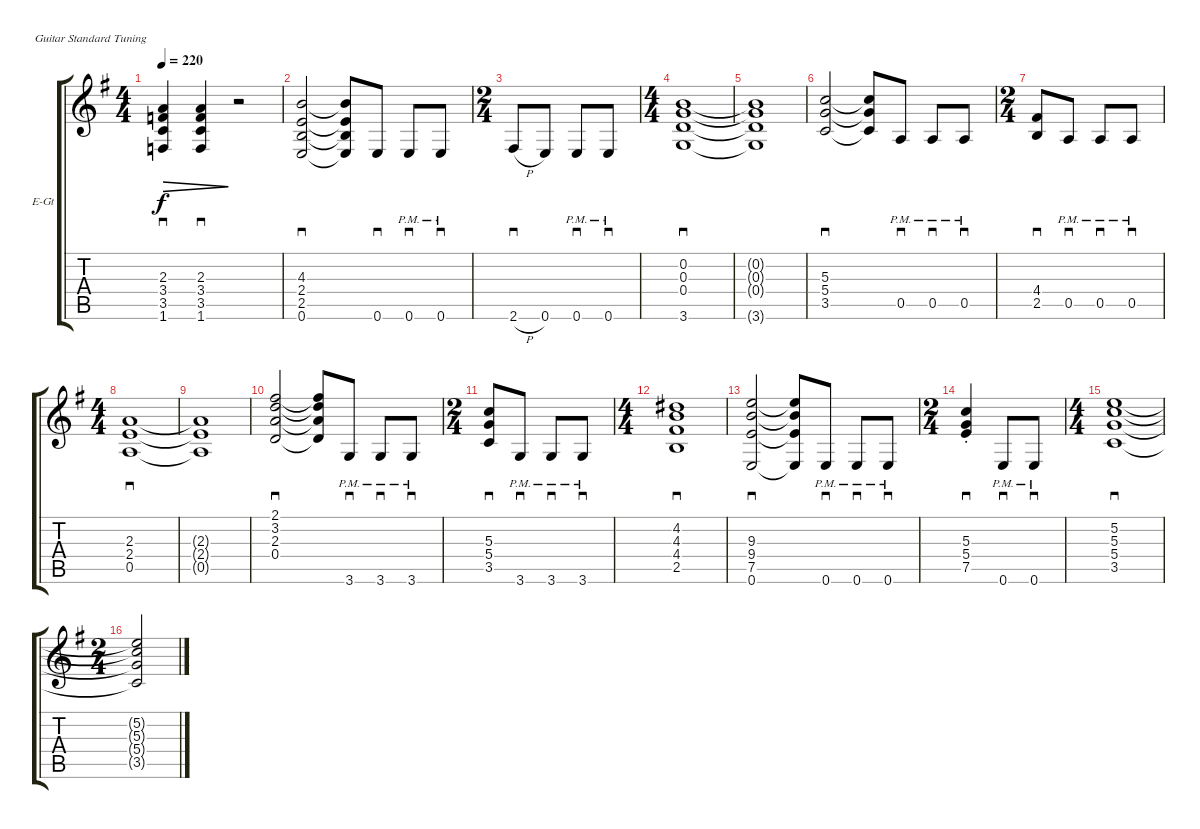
\defaultSystemsLayout 4
\bracketExtendMode groupsimilarinstruments
\firstSystemTrackNameOrientation horizontal
\otherSystemsTrackNameOrientation horizontal
\chordDiagramsInScore
\track ("Kirk H." "E-Gt") {instrument overdrivenguitar}
\staff {score tabs}
\tuning (E4 B3 G3 D3 A2 E2)
\ts (4 4)
\tempo 220
\clef g2
\ks g
(1.6 3.5 3.4 2.3).4{sd dec dy f} (1.6 3.5 3.4 2.3).4{sd dec} r.2 |
(0.6 2.5 2.4 4.3).2{sd} (0.6{t} 2.5{t} 2.4{t} 4.3{t}).8 0.6.8{sd} 0.6{pm}.8{sd} 0.6{pm}.8{sd} |
\ts (2 4)
2.6{h}.8{sd} 0.6.8 0.6{pm}.8{sd} 0.6{pm}.8{sd} |
\ts (4 4)
(3.6 0.4 0.3 0.2).1{sd} |
(3.6{t} 0.4{t} 0.3{t} 0.2{t}).1 |
(3.5 5.4 5.3).2{sd} (3.5{t} 5.4{t} 5.3{t}).8 0.5{pm}.8{sd} 0.5{pm}.8{sd} 0.5{pm}.8{sd} |
\ts (2 4)
(2.5 4.4).8{sd} 0.5{pm}.8{sd} 0.5{pm}.8{sd} 0.5{pm}.8{sd} |
\ts (4 4)
(0.5 2.4 2.3).1{sd} |
(0.5{t} 2.4{t} 2.3{t}).1 |
(0.4 2.3 3.2 2.1).2{sd} (0.4{t} 2.3{t} 3.2{t} 2.1{t}).8 3.6{pm}.8{sd} 3.6{pm}.8{sd} 3.6{pm}.8{sd} |
\ts (2 4)
(3.5 5.4 5.3).8{sd} 3.6{pm}.8{sd} 3.6{pm}.8{sd} 3.6{pm}.8{sd} |
\ts (4 4)
(2.5 4.4 4.3 4.2).1{sd} |
(0.6 7.5 9.4 9.3).2{sd} (0.6{t} 7.5{t} 9.4{t} 9.3{t}).8 0.6{pm}.8{sd} 0.6{pm}.8{sd} 0.6{pm}.8{sd} |
\ts (2 4)
(7.5{st} 5.4 5.3).4{sd} 0.6{pm}.8{sd} 0.6{pm}.8{sd} |
\ts (4 4)
(3.5 5.4 5.3 5.2).1{sd} |
\ts (2 4)
(3.5{t} 5.4{t} 5.3{t} 5.2{t}).2
